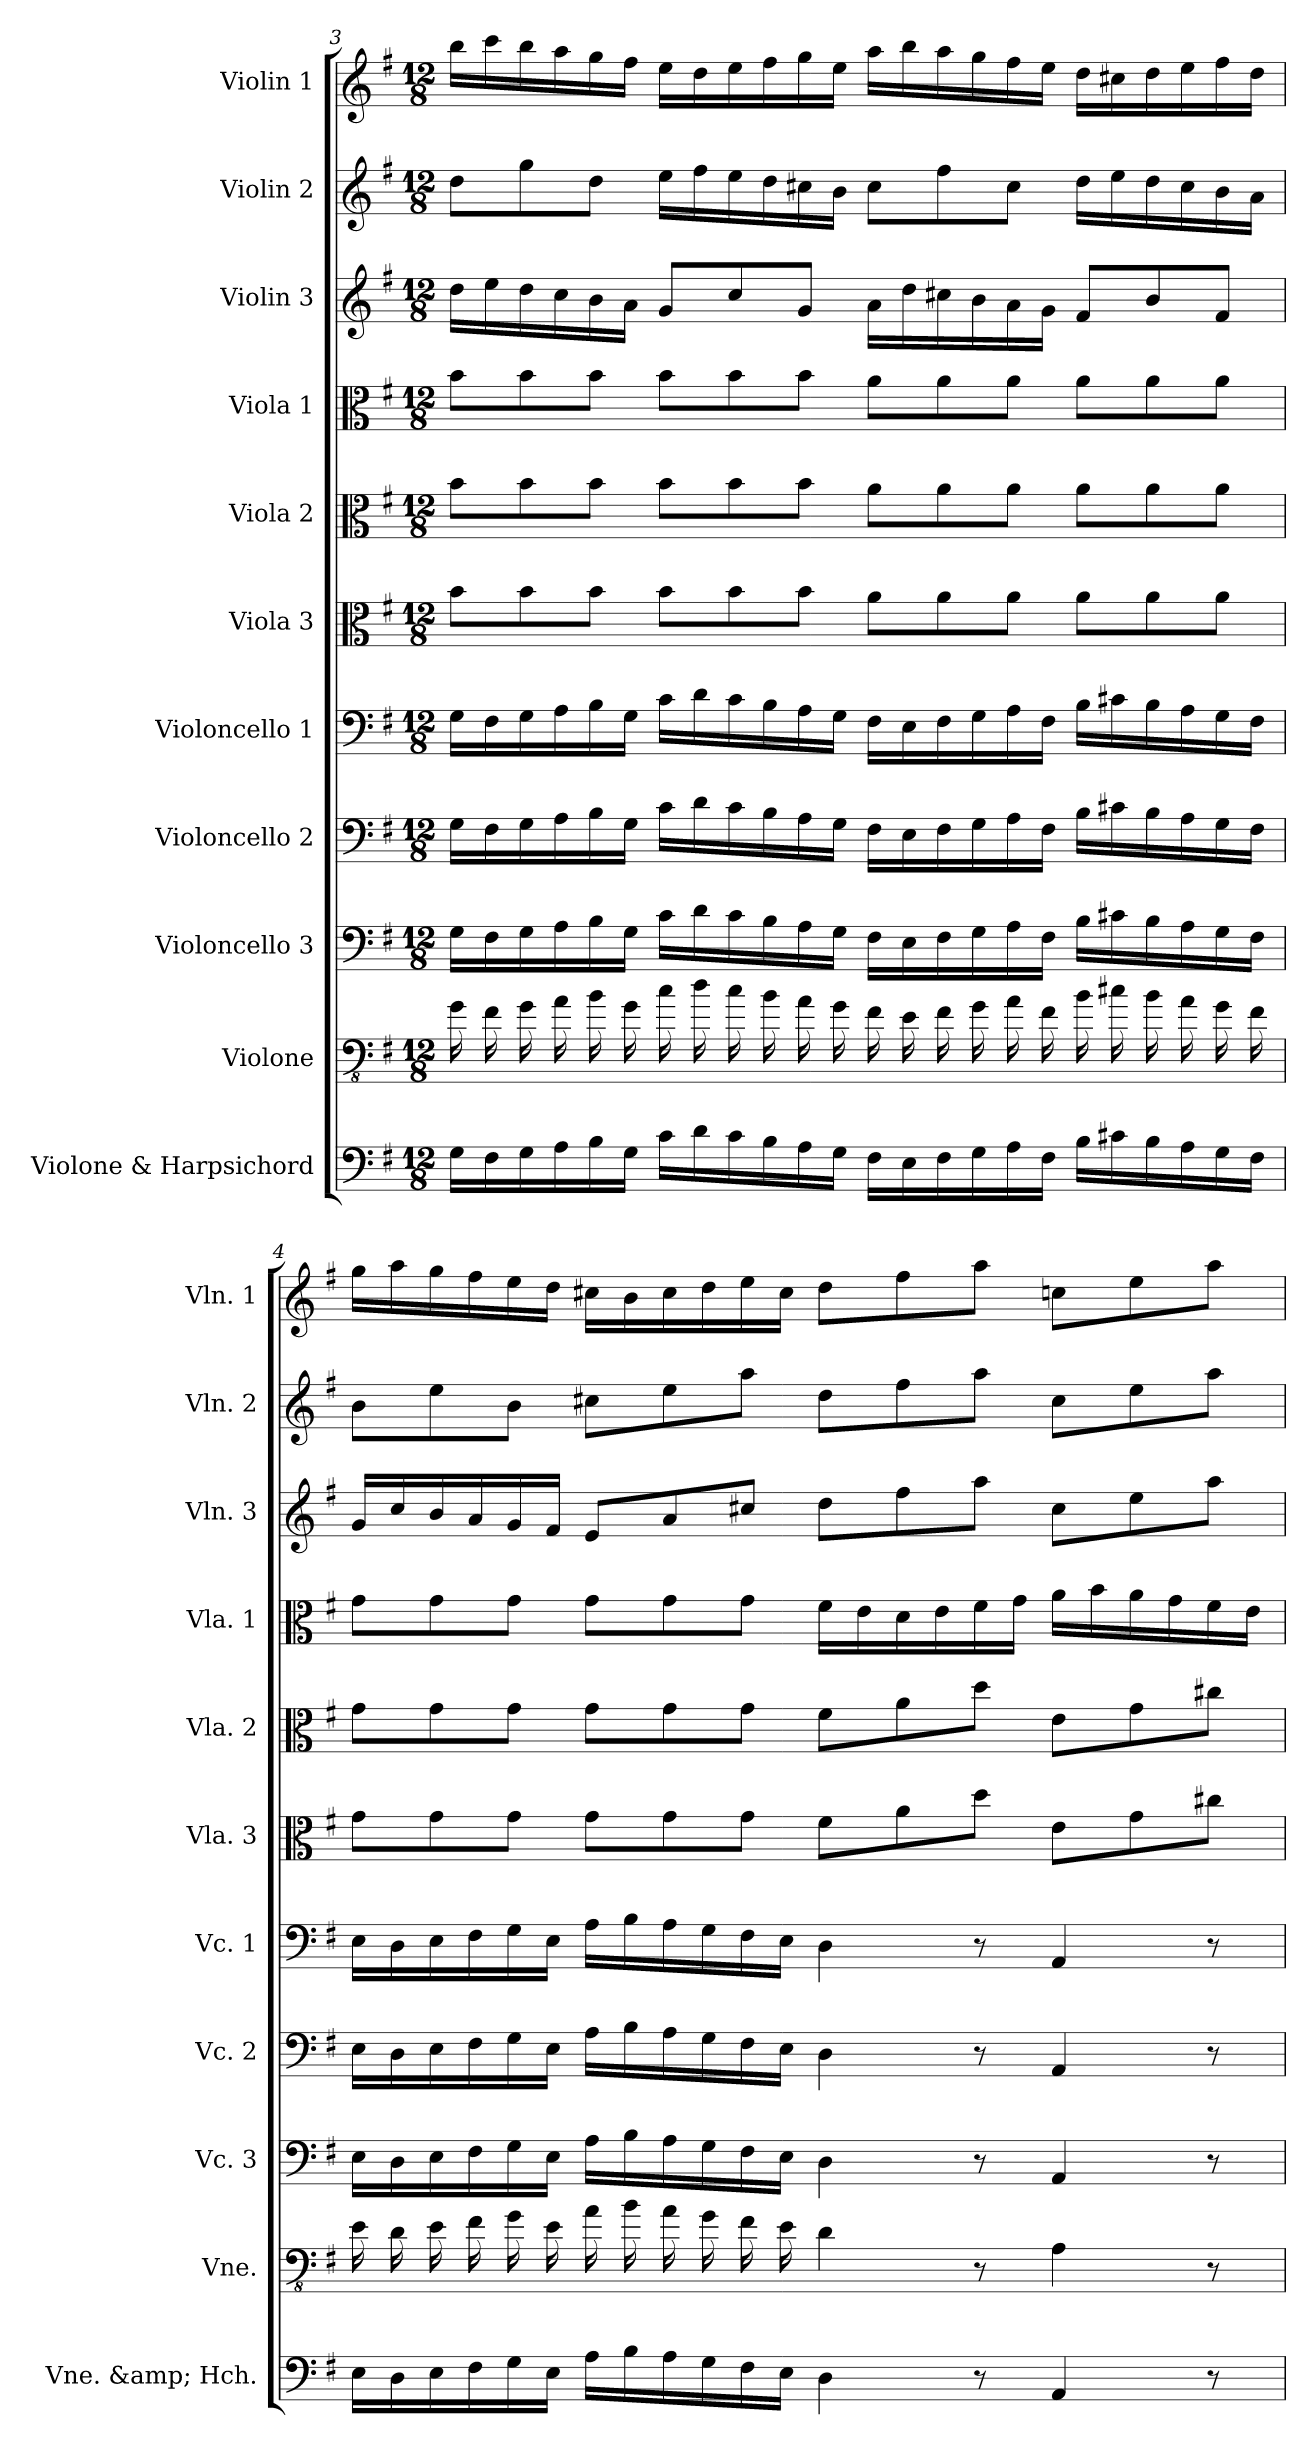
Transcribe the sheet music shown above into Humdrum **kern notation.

**kern	**kern	**kern	**kern	**kern	**kern	**kern	**kern	**kern	**kern	**kern
*part11	*part10	*part9	*part8	*part7	*part6	*part5	*part4	*part3	*part2	*part1
*staff11	*staff10	*staff9	*staff8	*staff7	*staff6	*staff5	*staff4	*staff3	*staff2	*staff1
*I"Violone &amp; Harpsichord	*I"Violone	*I"Violoncello 3	*I"Violoncello 2	*I"Violoncello 1	*I"Viola 3	*I"Viola 2	*I"Viola 1	*I"Violin 3	*I"Violin 2	*I"Violin 1
*I'Vne. &amp; Hch.	*I'Vne.	*I'Vc. 3	*I'Vc. 2	*I'Vc. 1	*I'Vla. 3	*I'Vla. 2	*I'Vla. 1	*I'Vln. 3	*I'Vln. 2	*I'Vln. 1
!!LO:PB:g=z
*clefF4	*clefFv4	*clefF4	*clefF4	*clefF4	*clefC3	*clefC3	*clefC3	*clefG2	*clefG2	*clefG2
*	*ITrd7c12	*	*	*	*	*	*	*	*	*
*k[f#]	*k[f#]	*k[f#]	*k[f#]	*k[f#]	*k[f#]	*k[f#]	*k[f#]	*k[f#]	*k[f#]	*k[f#]
*M12/8	*M12/8	*M12/8	*M12/8	*M12/8	*M12/8	*M12/8	*M12/8	*M12/8	*M12/8	*M12/8
=3	=3	=3	=3	=3	=3	=3	=3	=3	=3	=3
16G\LL	16GG	16G\LL	16G\LL	16G\LL	8b\L	8b\L	8b\L	16dd\LL	8dd\L	16bb\LL
16F#\	16FF#	16F#\	16F#\	16F#\	.	.	.	16ee\	.	16ccc\
16G\	16GG	16G\	16G\	16G\	8b\	8b\	8b\	16dd\	8gg\	16bb\
16A\	16AA	16A\	16A\	16A\	.	.	.	16cc\	.	16aa\
16B\	16BB	16B\	16B\	16B\	8b\J	8b\J	8b\J	16b\	8dd\J	16gg\
16G\JJ	16GG	16G\JJ	16G\JJ	16G\JJ	.	.	.	16a\JJ	.	16ff#\JJ
16c\LL	16C	16c\LL	16c\LL	16c\LL	8b\L	8b\L	8b\L	8g/L	16ee\LL	16ee\LL
16d\	16D	16d\	16d\	16d\	.	.	.	.	16ff#\	16dd\
16c\	16C	16c\	16c\	16c\	8b\	8b\	8b\	8cc/	16ee\	16ee\
16B\	16BB	16B\	16B\	16B\	.	.	.	.	16dd\	16ff#\
16A\	16AA	16A\	16A\	16A\	8b\J	8b\J	8b\J	8g/J	16cc#X\	16gg\
16G\JJ	16GG	16G\JJ	16G\JJ	16G\JJ	.	.	.	.	16b\JJ	16ee\JJ
16F#\LL	16FF#	16F#\LL	16F#\LL	16F#\LL	8a\L	8a\L	8a\L	16a\LL	8cc#\L	16aa\LL
16E\	16EE	16E\	16E\	16E\	.	.	.	16dd\	.	16bb\
16F#\	16FF#	16F#\	16F#\	16F#\	8a\	8a\	8a\	16cc#X\	8ff#\	16aa\
16G\	16GG	16G\	16G\	16G\	.	.	.	16b\	.	16gg\
16A\	16AA	16A\	16A\	16A\	8a\J	8a\J	8a\J	16a\	8cc#\J	16ff#\
16F#\JJ	16FF#	16F#\JJ	16F#\JJ	16F#\JJ	.	.	.	16g\JJ	.	16ee\JJ
16B\LL	16BB	16B\LL	16B\LL	16B\LL	8a\L	8a\L	8a\L	8f#/L	16dd\LL	16dd\LL
16c#X\	16C#X	16c#X\	16c#X\	16c#X\	.	.	.	.	16ee\	16cc#X\
16B\	16BB	16B\	16B\	16B\	8a\	8a\	8a\	8b/	16dd\	16dd\
16A\	16AA	16A\	16A\	16A\	.	.	.	.	16cc#\	16ee\
16G\	16GG	16G\	16G\	16G\	8a\J	8a\J	8a\J	8f#/J	16b\	16ff#\
16F#\JJ	16FF#	16F#\JJ	16F#\JJ	16F#\JJ	.	.	.	.	16a\JJ	16dd\JJ
!!LO:LB:g=z
=4	=4	=4	=4	=4	=4	=4	=4	=4	=4	=4
16E\LL	16EE	16E\LL	16E\LL	16E\LL	8g\L	8g\L	8g\L	16g/LL	8b\L	16gg\LL
16D\	16DD	16D\	16D\	16D\	.	.	.	16cc/	.	16aa\
16E\	16EE	16E\	16E\	16E\	8g\	8g\	8g\	16b/	8ee\	16gg\
16F#\	16FF#	16F#\	16F#\	16F#\	.	.	.	16a/	.	16ff#\
16G\	16GG	16G\	16G\	16G\	8g\J	8g\J	8g\J	16g/	8b\J	16ee\
16E\JJ	16EE	16E\JJ	16E\JJ	16E\JJ	.	.	.	16f#/JJ	.	16dd\JJ
16A\LL	16AA	16A\LL	16A\LL	16A\LL	8g\L	8g\L	8g\L	8e/L	8cc#X\L	16cc#X\LL
16B\	16BB	16B\	16B\	16B\	.	.	.	.	.	16b\
16A\	16AA	16A\	16A\	16A\	8g\	8g\	8g\	8a/	8ee\	16cc#\
16G\	16GG	16G\	16G\	16G\	.	.	.	.	.	16dd\
16F#\	16FF#	16F#\	16F#\	16F#\	8g\J	8g\J	8g\J	8cc#X/J	8aa\J	16ee\
16E\JJ	16EE	16E\JJ	16E\JJ	16E\JJ	.	.	.	.	.	16cc#\JJ
4D\	4DD	4D\	4D\	4D\	8f#\L	8f#\L	16f#\LL	8dd\L	8dd\L	8dd\L
.	.	.	.	.	.	.	16e\	.	.	.
.	.	.	.	.	8a\	8a\	16d\	8ff#\	8ff#\	8ff#\
.	.	.	.	.	.	.	16e\	.	.	.
8r	8r	8r	8r	8r	8dd\J	8dd\J	16f#\	8aa\J	8aa\J	8aa\J
.	.	.	.	.	.	.	16g\JJ	.	.	.
4AA/	4AAA	4AA/	4AA/	4AA/	8e\L	8e\L	16a\LL	8cc#\L	8cc#\L	8ccn\L
.	.	.	.	.	.	.	16b\	.	.	.
.	.	.	.	.	8g\	8g\	16a\	8ee\	8ee\	8ee\
.	.	.	.	.	.	.	16g\	.	.	.
8r	8r	8r	8r	8r	8cc#X\J	8cc#X\J	16f#\	8aa\J	8aa\J	8aa\J
.	.	.	.	.	.	.	16e\JJ	.	.	.
=	=	=	=	=	=	=	=	=	=	=
*-	*-	*-	*-	*-	*-	*-	*-	*-	*-	*-
